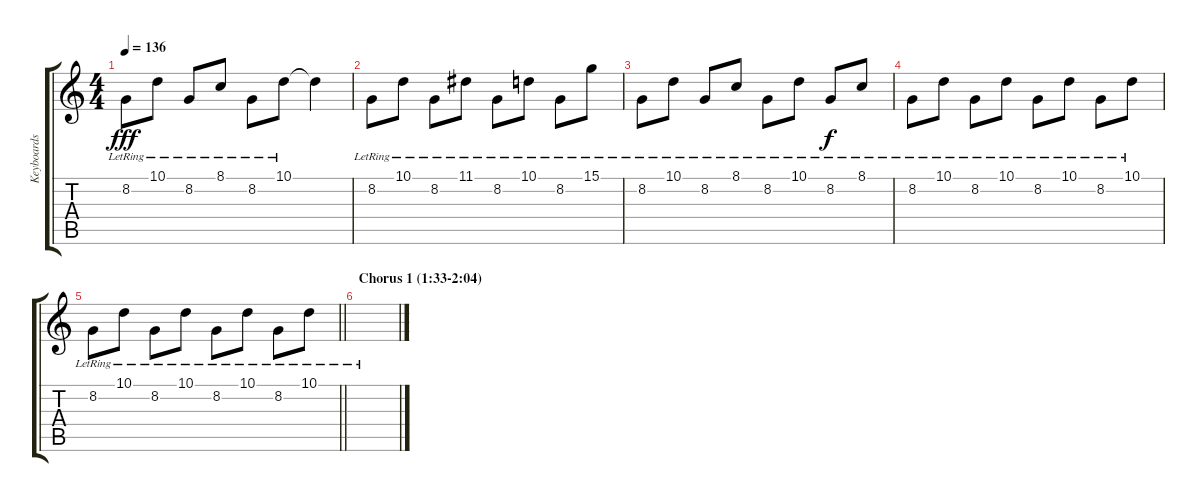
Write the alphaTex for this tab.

\track ("Keyboards" "Keyboards") {instrument brightacousticpiano}
\staff {score tabs}
\tuning (E4 B3 G3 D3 A2 E2) {hide}
\ts (4 4)
\tempo 136
\clef g2
\ks c
8.2{lr}.8{dy fff} 10.1{lr}.8 8.2{lr}.8 8.1{lr}.8 8.2{lr}.8 10.1{lr}.8 10.1{t}.4 |
8.2{lr}.8 10.1{lr}.8 8.2{lr}.8 11.1{lr}.8 8.2{lr}.8 10.1{lr}.8 8.2{lr}.8 15.1{lr}.8 |
8.2{lr}.8 10.1{lr}.8 8.2{lr}.8 8.1{lr}.8 8.2{lr}.8 10.1{lr}.8 8.2{lr}.8{dy f} 8.1{lr}.8 |
8.2{lr}.8 10.1{lr}.8 8.2{lr}.8 10.1{lr}.8 8.2{lr}.8 10.1{lr}.8 8.2{lr}.8 10.1{lr}.8 |
\barLineRight lightlight
8.2{lr}.8 10.1{lr}.8 8.2{lr}.8 10.1{lr}.8 8.2{lr}.8 10.1{lr}.8 8.2{lr}.8 10.1{lr}.8 |
\section ("" "Chorus 1 (1:33-2:04)")
